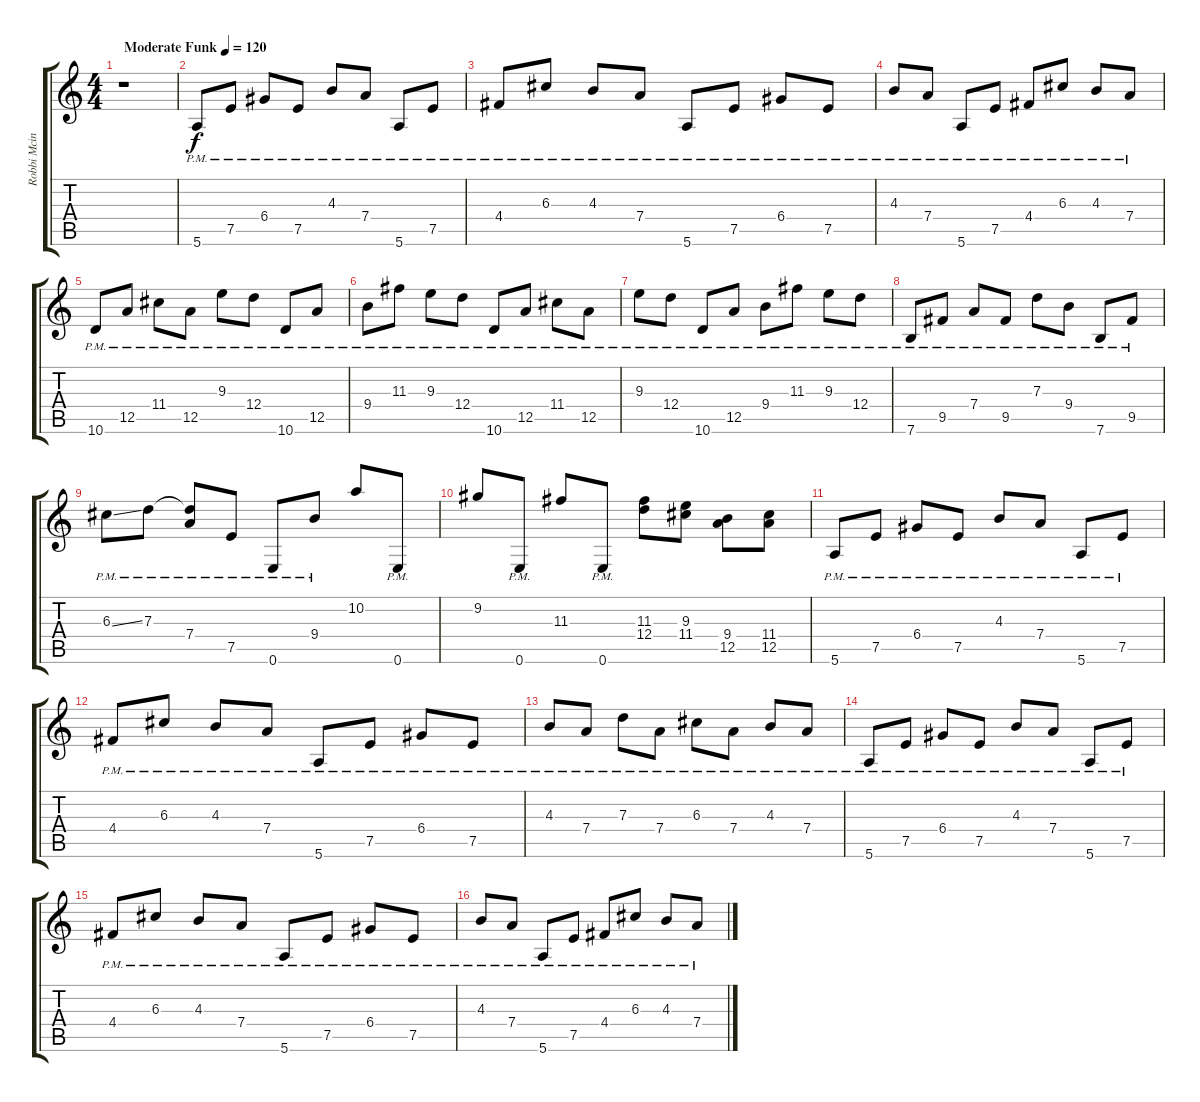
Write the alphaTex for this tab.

\track ("Robbi Mcintosh" "Robbi Mcin") {instrument electricguitarjazz}
\staff {score tabs}
\tuning (E4 B3 G3 D3 A2 E2) {hide}
\ts (4 4)
\tempo (120 "Moderate Funk")
\clef g2
\ks c
r.1{dy f instrument electricguitarjazz} |
5.6{pm}.8 7.5{pm}.8 6.4{pm}.8 7.5{pm}.8 4.3{pm}.8 7.4{pm}.8 5.6{pm}.8 7.5{pm}.8 |
4.4{pm}.8 6.3{pm}.8 4.3{pm}.8 7.4{pm}.8 5.6{pm}.8 7.5{pm}.8 6.4{pm}.8 7.5{pm}.8 |
4.3{pm}.8 7.4{pm}.8 5.6{pm}.8 7.5{pm}.8 4.4{pm}.8 6.3{pm}.8 4.3{pm}.8 7.4{pm}.8 |
10.6{pm}.8 12.5{pm}.8 11.4{pm}.8 12.5{pm}.8 9.3{pm}.8 12.4{pm}.8 10.6{pm}.8 12.5{pm}.8 |
9.4{pm}.8 11.3{pm}.8 9.3{pm}.8 12.4{pm}.8 10.6{pm}.8 12.5{pm}.8 11.4{pm}.8 12.5{pm}.8 |
9.3{pm}.8 12.4{pm}.8 10.6{pm}.8 12.5{pm}.8 9.4{pm}.8 11.3{pm}.8 9.3{pm}.8 12.4{pm}.8 |
7.6{pm}.8 9.5{pm}.8 7.4{pm}.8 9.5{pm}.8 7.3{pm}.8 9.4{pm}.8 7.6{pm}.8 9.5{pm}.8 |
6.3{ss pm}.8 7.3{pm}.8 (7.3{t} 7.4{pm}).8 7.5{pm}.8 0.6{pm}.8 9.4{pm}.8 10.2.8 0.6{pm}.8 |
9.2.8 0.6{pm}.8 11.3.8 0.6{pm}.8 (11.3 12.4).8 (9.3 11.4).8 (9.4 12.5).8 (11.4 12.5).8 |
5.6{pm}.8 7.5{pm}.8 6.4{pm}.8 7.5{pm}.8 4.3{pm}.8 7.4{pm}.8 5.6{pm}.8 7.5{pm}.8 |
4.4{pm}.8 6.3{pm}.8 4.3{pm}.8 7.4{pm}.8 5.6{pm}.8 7.5{pm}.8 6.4{pm}.8 7.5{pm}.8 |
4.3{pm}.8 7.4{pm}.8 7.3{pm}.8 7.4{pm}.8 6.3{pm}.8 7.4{pm}.8 4.3{pm}.8 7.4{pm}.8 |
5.6{pm}.8 7.5{pm}.8 6.4{pm}.8 7.5{pm}.8 4.3{pm}.8 7.4{pm}.8 5.6{pm}.8 7.5{pm}.8 |
4.4{pm}.8 6.3{pm}.8 4.3{pm}.8 7.4{pm}.8 5.6{pm}.8 7.5{pm}.8 6.4{pm}.8 7.5{pm}.8 |
4.3{pm}.8 7.4{pm}.8 5.6{pm}.8 7.5{pm}.8 4.4{pm}.8 6.3{pm}.8 4.3{pm}.8 7.4{pm}.8
